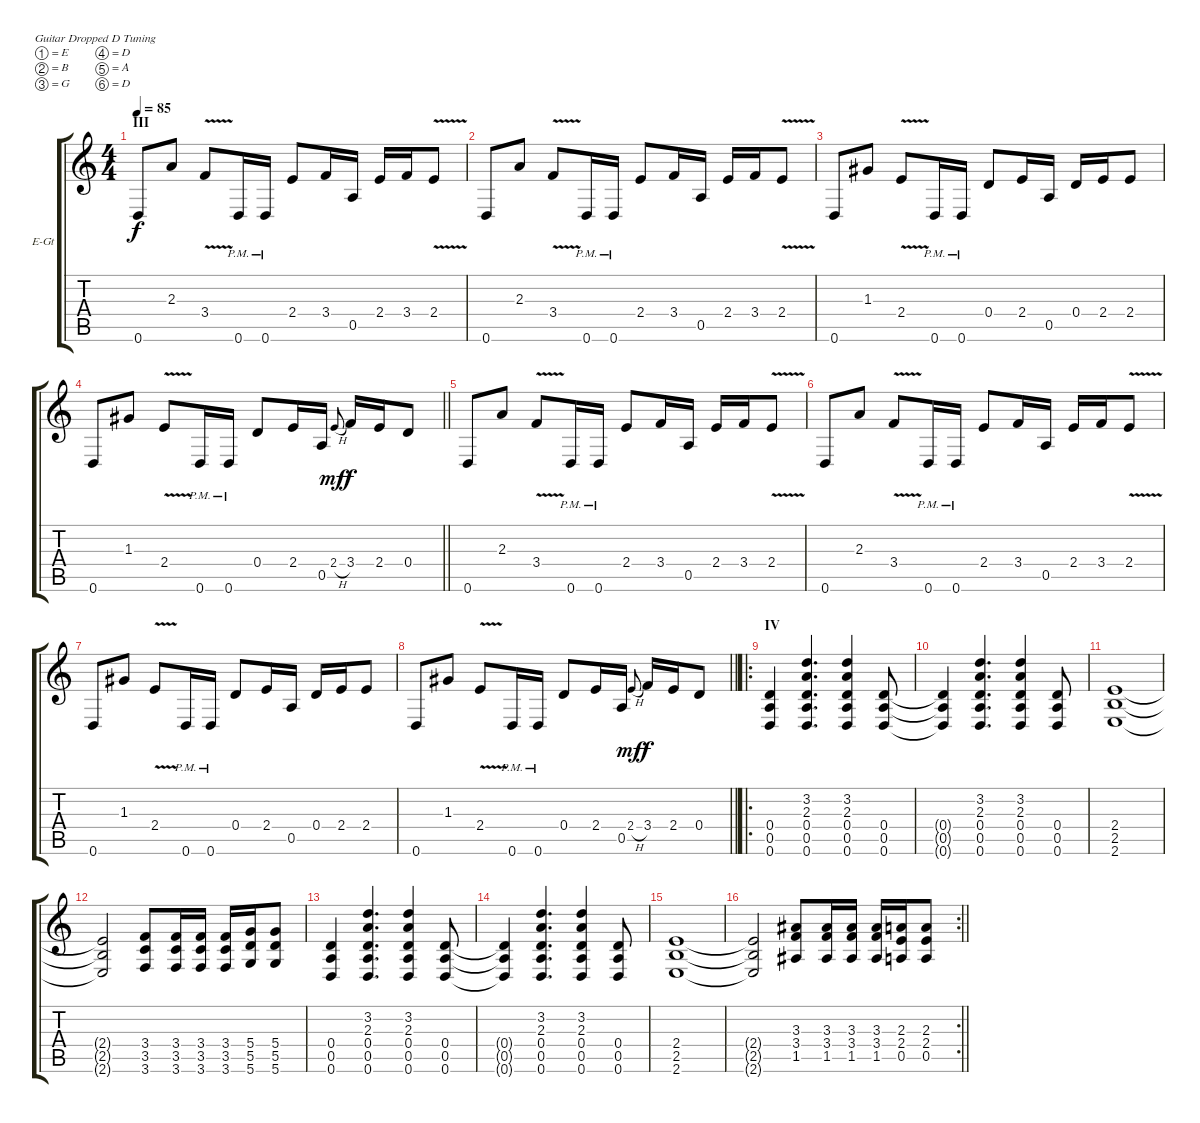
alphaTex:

\bracketExtendMode groupsimilarinstruments
\firstSystemTrackNameOrientation horizontal
\otherSystemsTrackNameOrientation horizontal
\track ("Lead Guitar" "E-Gt") {instrument distortionguitar}
\staff {score tabs}
\tuning (E4 B3 G3 D3 A2 D2)
\ts (4 4)
\section ("" "III")
\tempo 85
\clef g2
\ks c
0.6.8{dy f} 2.3.8 3.4{v}.8 0.6{pm}.16 0.6{pm}.16 2.4.8 3.4.16 0.5.16 2.4.16 3.4.16 2.4{v}.8 |
0.6.8 2.3.8 3.4{v}.8 0.6{pm}.16 0.6{pm}.16 2.4.8 3.4.16 0.5.16 2.4.16 3.4.16 2.4{v}.8 |
0.6.8 1.3.8 2.4{v}.8 0.6{pm}.16 0.6{pm}.16 0.4.8 2.4.16 0.5.16 0.4.16 2.4.16 2.4.8 |
\barLineRight lightlight
0.6.8 1.3.8 2.4{v}.8 0.6{pm}.16 0.6{pm}.16 0.4.8 2.4.16 0.5.16 2.4{h}.8{gr onbeat dy mf} 3.4.16{dy f} 2.4.16 0.4.8 |
0.6.8 2.3.8 3.4{v}.8 0.6{pm}.16 0.6{pm}.16 2.4.8 3.4.16 0.5.16 2.4.16 3.4.16 2.4{v}.8 |
0.6.8 2.3.8 3.4{v}.8 0.6{pm}.16 0.6{pm}.16 2.4.8 3.4.16 0.5.16 2.4.16 3.4.16 2.4{v}.8 |
0.6.8 1.3.8 2.4{v}.8 0.6{pm}.16 0.6{pm}.16 0.4.8 2.4.16 0.5.16 0.4.16 2.4.16 2.4.8 |
\barLineRight lightlight
0.6.8 1.3.8 2.4{v}.8 0.6{pm}.16 0.6{pm}.16 0.4.8 2.4.16 0.5.16 2.4{h}.8{gr onbeat dy mf} 3.4.16{dy f} 2.4.16 0.4.8 |
\ro
\section ("" "IV")
(0.4 0.5 0.6).4 (3.2 2.3 0.4 0.5 0.6).4{d} (3.2 2.3 0.4 0.5 0.6).4 (0.4 0.5 0.6).8 |
(0.4{t} 0.5{t} 0.6{t}).4 (3.2 2.3 0.4 0.5 0.6).4{d} (3.2 2.3 0.4 0.5 0.6).4 (0.4 0.5 0.6).8 |
(2.4 2.5 2.6).1 |
(2.4{t} 2.5{t} 2.6{t}).2 (3.4 3.5 3.6).8 (3.4 3.5 3.6).16 (3.4 3.5 3.6).16 (3.4 3.5 3.6).16 (5.4 5.5 5.6).16 (5.4 5.5 5.6).8 |
(0.4 0.5 0.6).4 (3.2 2.3 0.4 0.5 0.6).4{d} (3.2 2.3 0.4 0.5 0.6).4 (0.4 0.5 0.6).8 |
(0.4{t} 0.5{t} 0.6{t}).4 (3.2 2.3 0.4 0.5 0.6).4{d} (3.2 2.3 0.4 0.5 0.6).4 (0.4 0.5 0.6).8 |
(2.4 2.5 2.6).1 |
\rc 2
\barLineRight lightlight
(2.4{t} 2.5{t} 2.6{t}).2 (3.3 3.4 1.5).8 (3.3 3.4 1.5).16 (3.3 3.4 1.5).16 (3.3 3.4 1.5).16 (2.3 2.4 0.5).16 (2.3 2.4 0.5).8
